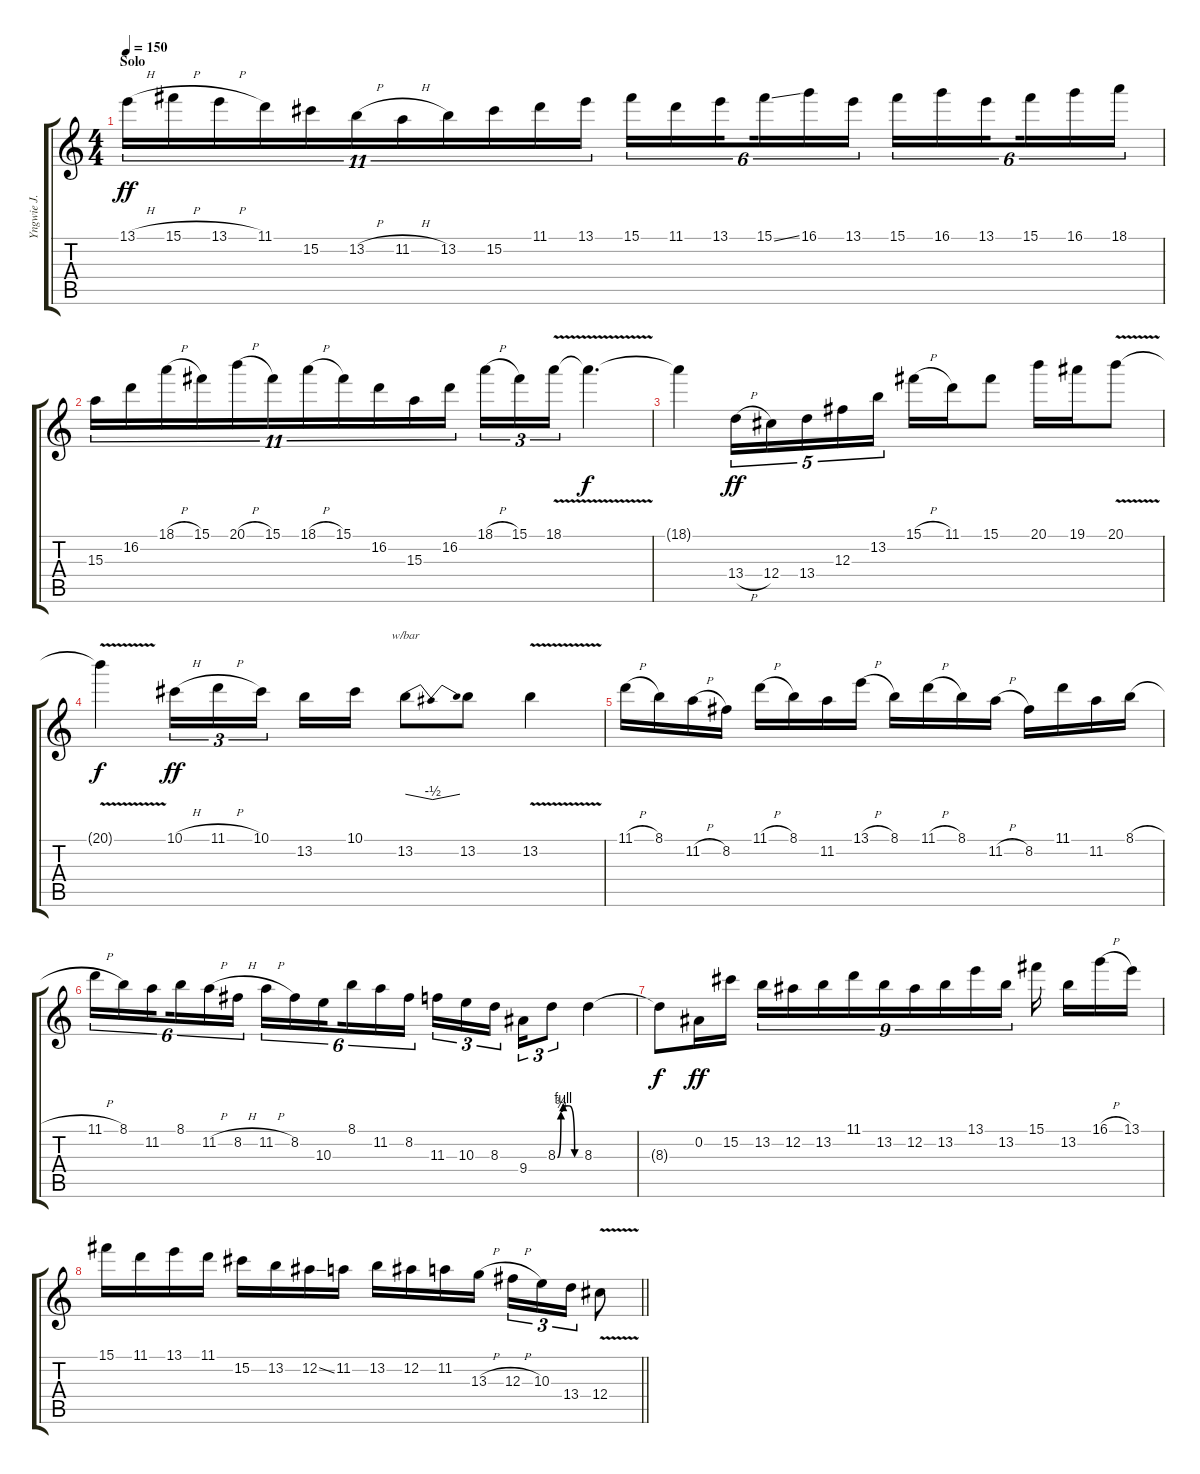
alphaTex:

\track ("Yngwie J. Malmsteen" "Yngwie J. ") {instrument overdrivenguitar}
\staff {score tabs}
\tuning (Eb4 Bb3 Gb3 Db3 Ab2 Eb2) {hide}
\ts (4 4)
\section ("" "Solo")
\tempo 150
\clef g2
\ks c
13.1{h}.16{tu (11 8) dy ff} 15.1{h}.16{tu (11 8)} 13.1{h}.16{tu (11 8)} 11.1.16{tu (11 8)} 15.2.16{tu (11 8)} 13.2{h}.16{tu (11 8)} 11.2{h}.16{tu (11 8)} 13.2.16{tu (11 8)} 15.2.16{tu (11 8)} 11.1.16{tu (11 8)} 13.1.16{tu (11 8)} 15.1.16{tu (6 4)} 11.1.16{tu (6 4)} 13.1.16{tu (6 4) beam splitsecondary} 15.1{ss}.16{tu (6 4)} 16.1.16{tu (6 4)} 13.1.16{tu (6 4)} 15.1.16{tu (6 4)} 16.1.16{tu (6 4)} 13.1.16{tu (6 4) beam splitsecondary} 15.1.16{tu (6 4)} 16.1.16{tu (6 4)} 18.1.16{tu (6 4)} |
15.3.16{tu (11 8)} 16.2.16{tu (11 8)} 18.1{h}.16{tu (11 8)} 15.1.16{tu (11 8)} 20.1{h}.16{tu (11 8)} 15.1.16{tu (11 8)} 18.1{h}.16{tu (11 8)} 15.1.16{tu (11 8)} 16.2.16{tu (11 8)} 15.3.16{tu (11 8)} 16.2.16{tu (11 8)} 18.1{h}.16{tu (3 2)} 15.1.16{tu (3 2)} 18.1{v}.16{tu (3 2)} 18.1{t}.4{d dy f} |
18.1{t}.4 13.4{h}.16{tu (5 4) dy ff} 12.4.16{tu (5 4)} 13.4.16{tu (5 4)} 12.3.16{tu (5 4)} 13.2.16{tu (5 4)} 15.1{h}.16 11.1.16 15.1.8 20.1.16 19.1.16 20.1{v}.8 |
20.1{t}.4{dy f} 10.1{h}.16{tu (3 2) dy ff} 11.1{h}.16{tu (3 2)} 10.1.16{tu (3 2) beam splitsecondary} 13.2.16 10.1.16 13.2.8{tbe (dip default 0 0 30 -2 60 0)} 13.2.8 13.2{v}.4 |
11.1{h}.16 8.1.16 11.2{h}.16 8.2.16 11.1{h}.16 8.1.16 11.2.16 13.1{h}.16 8.1.16 11.1{h}.16 8.1.16 11.2{h}.16 8.2.16 11.1.16 11.2.16 8.1{h}.16 |
11.1{h}.16{tu (6 4)} 8.1.16{tu (6 4)} 11.2.16{tu (6 4) beam splitsecondary} 8.1.16{tu (6 4)} 11.2{h}.16{tu (6 4)} 8.2{h}.16{tu (6 4)} 11.2{h}.16{tu (6 4)} 8.2.16{tu (6 4)} 10.3.16{tu (6 4) beam splitsecondary} 8.1.16{tu (6 4)} 11.2.16{tu (6 4)} 8.2.16{tu (6 4)} 11.3.16{tu (3 2)} 10.3.16{tu (3 2)} 8.3.16{tu (3 2) beam splitsecondary} 9.4.16{tu (3 2)} 8.3{be (custom 0 0 9 3 15 4 30 4 45 0 60 0)}.8{tu (3 2)} 8.3.4 |
8.3{t}.8{dy f} 0.2.16{dy ff} 15.2.16 13.2.16{tu (9 8)} 12.2.16{tu (9 8)} 13.2.16{tu (9 8)} 11.1.16{tu (9 8)} 13.2.16{tu (9 8)} 12.2.16{tu (9 8)} 13.2.16{tu (9 8)} 13.1.16{tu (9 8)} 13.2.16{tu (9 8)} 15.1.16 13.2.16 16.1{h}.16 13.1.16 |
\barLineRight lightlight
15.1.16 11.1.16 13.1.16 11.1.16 15.2.16 13.2.16 12.2{ss}.16 11.2.16 13.2.16 12.2.16 11.2.16 13.3{h}.16 12.3{h}.16{tu (3 2)} 10.3.16{tu (3 2)} 13.4.16{tu (3 2)} 12.4{v}.8
